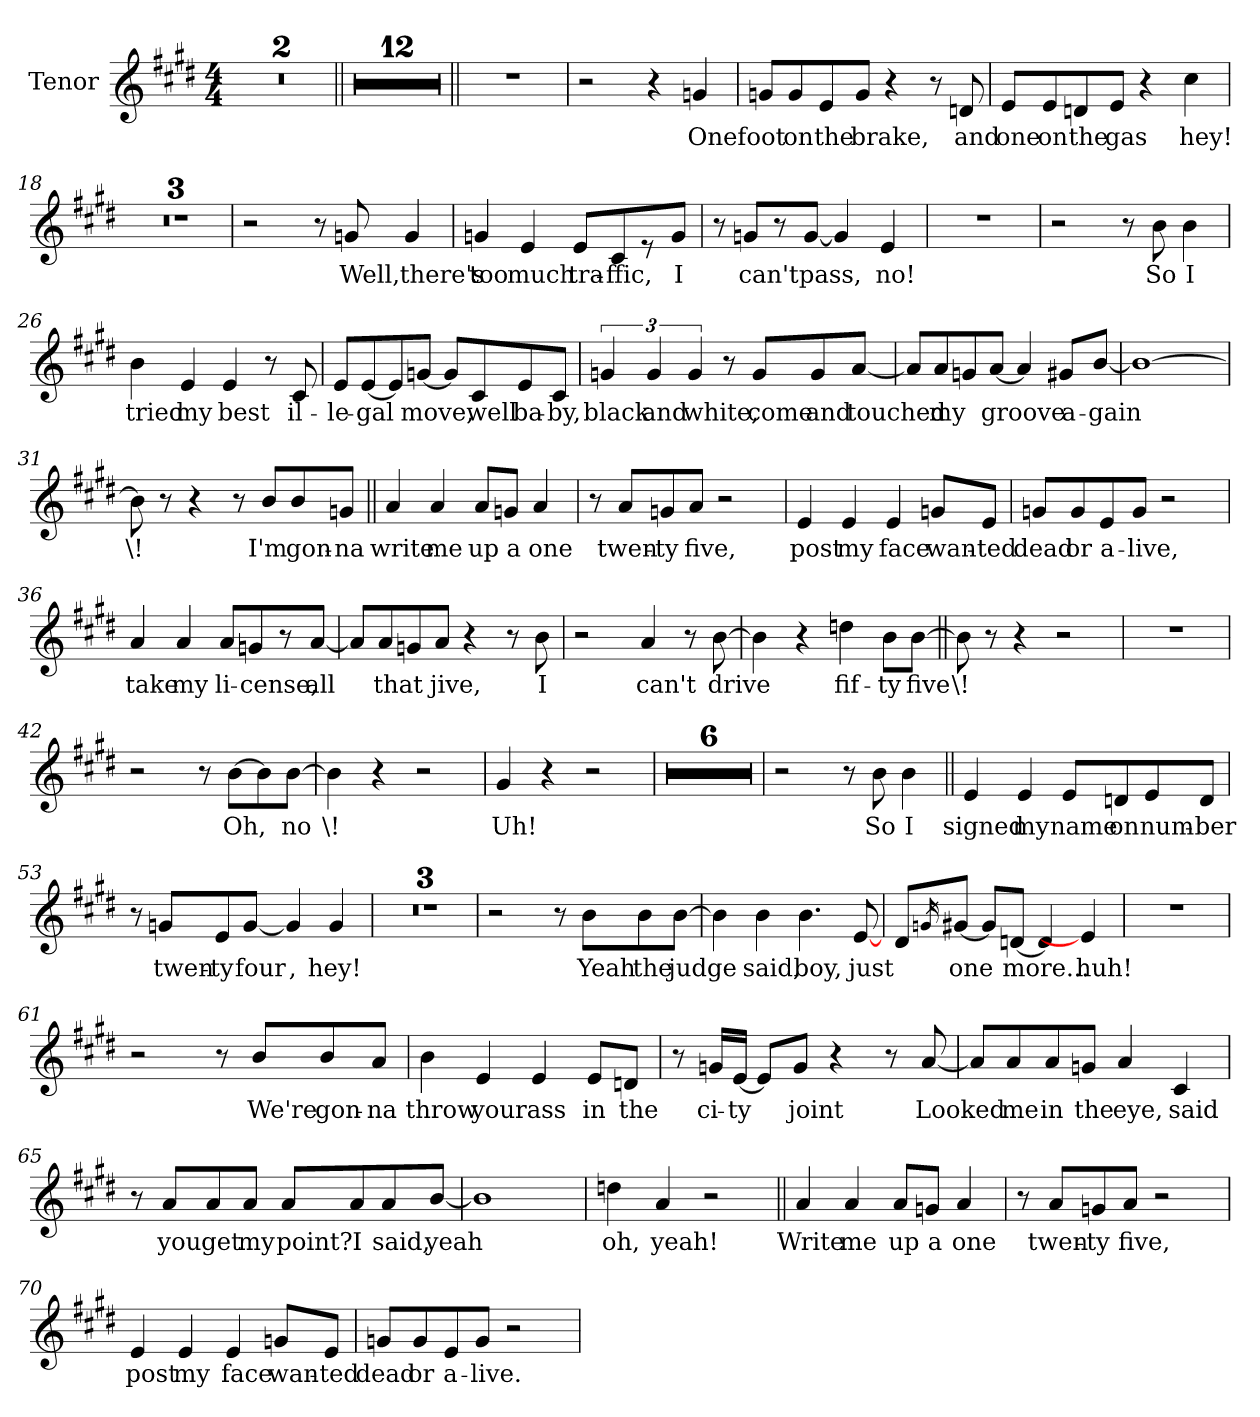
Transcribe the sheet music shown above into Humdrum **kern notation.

**kern	**text
*part1	*part1
*staff1	*staff1
*I"Tenor	*
*I'T	*
*clefG2	*
*k[f#c#g#d#]	*
*E:	*
*M4/4	*
=	=
1r;<	.
=1	=1
1r	.
=2||	=2||
1r	.
=3	=3
1r	.
=4	=4
1r	.
=5	=5
1r	.
!!LO:LB:g=z
=6	=6
1r	.
=7	=7
1r	.
=8	=8
1r	.
=9	=9
1r	.
!!LO:LB:g=z
=10	=10
1r	.
=11	=11
1r	.
=12	=12
1r	.
=13	=13
1r	.
!!LO:LB:g=z
=14||	=14||
1r	.
=15	=15
2r	.
4r	.
!	!LO:LY:b
4gn/	One
=16	=16
!	!LO:LY:b
8gn/L	foot
!	!LO:LY:b
8g/	on
!	!LO:LY:b
8e/	the
!	!LO:LY:b
8g/J	brake,
4r	.
8r	.
!	!LO:LY:b
8dn/	and
=17	=17
!	!LO:LY:b
8e/L	one
!	!LO:LY:b
8e/	on
!	!LO:LY:b
8dn/	the
!	!LO:LY:b
8e/J	gas
4r	.
!LO:N:head=solid	!LO:LY:b
4cc#\	hey!
=18	=18
1r	.
=19	=19
1r	.
!!LO:LB:g=z
=20	=20
1r	.
=21	=21
2r	.
8r	.
!	!LO:LY:b
8gn/	Well,
!	!LO:LY:b
4g/	there's
=22	=22
!	!LO:LY:b
4gn/	too
!	!LO:LY:b
4e/	much
!	!LO:LY:b
8e/L	tra-
!	!LO:LY:b
8c#/	-ffic,
8r	.
!	!LO:LY:b
8g/J	I
=23	=23
8r	.
!	!LO:LY:b
8gn/L	can't
8r	.
!	!LO:LY:b
[8g/J	pass,
4g/]	.
!	!LO:LY:b
4e/	no!
=24	=24
1r	.
=25	=25
2r	.
8r	.
!	!LO:LY:b
8b\	So
!	!LO:LY:b
4b\	I
!!LO:LB:g=z
=26	=26
!	!LO:LY:b
4b\	tried
!	!LO:LY:b
4e/	my
!	!LO:LY:b
4e/	best
8r	.
!	!LO:LY:b
8c#/	il-
=27	=27
!	!LO:LY:b
8e/L	-le-
!	!LO:LY:b
[8e/	-gal
8e/]	.
!	!LO:LY:b
[8gn/J	move,
8g/L]	.
!	!LO:LY:b
8c#/	well
!	!LO:LY:b
8e/	ba-
!	!LO:LY:b
8c#/J	-by,
=28	=28
!	!LO:LY:b
6gn/	black
!	!LO:LY:b
6g/	and
!	!LO:LY:b
6g/	white,
8r	.
!	!LO:LY:b
8g/L	come
!	!LO:LY:b
8g/	and
!	!LO:LY:b
[8a/J	touched
!!LO:LB:g=z
=29	=29
8a/L]	.
!	!LO:LY:b
8a/	my
8gn/	.
!	!LO:LY:b
[8a/J	groove
4a/]	.
!	!LO:LY:b
8g#X/L	a-
!	!LO:LY:b
[8b/J	-gain
=30	=30
1b_	.
=31	=31
!	!LO:LY:b
8b\]	\!
8r	.
4r	.
8r	.
!	!LO:LY:b
8b/L	I'm
!	!LO:LY:b
8b/	gon-
!	!LO:LY:b
8gn/J	-na
!!LO:LB:g=z
=32||	=32||
!	!LO:LY:b
4a/	write
!	!LO:LY:b
4a/	me
!	!LO:LY:b
8a/L	up
!	!LO:LY:b
8gn/J	a
!	!LO:LY:b
4a/	one
=33	=33
8r	.
!	!LO:LY:b
8a/L	twen-
!	!LO:LY:b
8gn/	-ty
!	!LO:LY:b
8a/J	five,
2r	.
=34	=34
!	!LO:LY:b
4e/	post
!	!LO:LY:b
4e/	my
!	!LO:LY:b
4e/	face
!	!LO:LY:b
8gn/L	wan-
!	!LO:LY:b
8e/J	-ted
=35	=35
!	!LO:LY:b
8gn/L	dead
!	!LO:LY:b
8g/	or
!	!LO:LY:b
8e/	a-
!	!LO:LY:b
8g/J	-live,
2r	.
!!LO:PB:g=z
=36	=36
!	!LO:LY:b
4a/	take
!	!LO:LY:b
4a/	my
!	!LO:LY:b
8a/L	li-
!	!LO:LY:b
8gn/	-cense,
8r	.
!	!LO:LY:b
[8a/J	all
=37	=37
8a/L]	.
!	!LO:LY:b
8a/	that
8gn/	.
!	!LO:LY:b
8a/J	jive,
4r	.
8r	.
!	!LO:LY:b
8b\	I
=38	=38
2r	.
!	!LO:LY:b
4a/	can't
8r	.
!	!LO:LY:b
[8b\	drive
=39	=39
4b\]	.
4r	.
!	!LO:LY:b
4ddn\	fif-
!	!LO:LY:b
8b\L	-ty
!	!LO:LY:b
[8b\J	five
!!LO:LB:g=z
=40||	=40||
!	!LO:LY:b
8b\]	\!
8r	.
4r	.
2r	.
=41	=41
1r	.
=42	=42
2r	.
8r	.
!	!LO:LY:b
[8b\L	Oh,
8b\]	.
!	!LO:LY:b
[8b\J	no
=43	=43
!	!LO:LY:b
4b\]	\!
4r	.
2r	.
!!LO:LB:g=z
=44	=44
!LO:N:head=solid	!LO:LY:b
4g#/	Uh!
4r	.
2r	.
=45	=45
1r	.
=46	=46
1r	.
=47	=47
1r	.
!!LO:LB:g=z
=48	=48
1r	.
=49	=49
1r	.
=50	=50
1r	.
=51	=51
2r	.
8r	.
!	!LO:LY:b
8b\	So
!	!LO:LY:b
4b\	I
!!LO:LB:g=z
=52||	=52||
!	!LO:LY:b
4e/	signed
!	!LO:LY:b
4e/	my
!	!LO:LY:b
8e/L	name
!	!LO:LY:b
8dn/	on
!	!LO:LY:b
8e/	num-
!	!LO:LY:b
8d/J	-ber
=53	=53
8r	.
!	!LO:LY:b
8gn/L	twen-
!	!LO:LY:b
8e/	-ty
!	!LO:LY:b
[8g/J	four
!	!LO:LY:b
4g/]	,
!	!LO:LY:b
4g/	hey!
=54	=54
1r	.
=55	=55
1r	.
!!LO:LB:g=z
=56	=56
1r	.
=57	=57
2r	.
8r	.
!	!LO:LY:b
8b\L	Yeah
!	!LO:LY:b
8b\	the
!	!LO:LY:b
[8b\J	judge
=58	=58
4b\]	.
!	!LO:LY:b
4b\	said,
!	!LO:LY:b
4.b\	boy,
!	!LO:LY:b
[8e/	just
=59	=59
8d#/L	.
16qgn/	.
!	!LO:LY:b
[8g#X/J	one
8g#/L]	.
!	!LO:LY:b
[8dn/J	more...
4d/]	.
!	!LO:LY:b
4e/]	huh!
!!LO:LB:g=z
=60	=60
1r	.
=61	=61
2r	.
8r	.
!	!LO:LY:b
8b/L	We're
!	!LO:LY:b
8b/	gon-
!	!LO:LY:b
8a/J	-na
=62	=62
!	!LO:LY:b
4b\	throw
!	!LO:LY:b
4e/	your
!	!LO:LY:b
4e/	ass
!	!LO:LY:b
8e/L	in
!	!LO:LY:b
8dn/J	the
=63	=63
8r	.
!	!LO:LY:b
16gn/LL	ci-
!	!LO:LY:b
[16e/JJ	-ty
8e/L]	.
!	!LO:LY:b
8g/J	joint
4r	.
8r	.
!	!LO:LY:b
[8a/	Looked
!!LO:LB:g=z
=64	=64
8a/L]	.
!	!LO:LY:b
8a/	me
!	!LO:LY:b
8a/	in
!	!LO:LY:b
8gn/J	the
!	!LO:LY:b
4a/	eye,
!	!LO:LY:b
4c#/	said
=65	=65
8r	.
!	!LO:LY:b
8a/L	you
!	!LO:LY:b
8a/	get
!	!LO:LY:b
8a/J	my
!	!LO:LY:b
8a/L	point?
!	!LO:LY:b
8a/	I
!	!LO:LY:b
8a/	said,
!	!LO:LY:b
[8b/J	yeah
=66	=66
1b]	.
=67	=67
!	!LO:LY:b
4ddn\	oh,
!	!LO:LY:b
4a/	yeah!
2r	.
!!LO:LB:g=z
=68||	=68||
!	!LO:LY:b
4a/	Write
!	!LO:LY:b
4a/	me
!	!LO:LY:b
8a/L	up
!	!LO:LY:b
8gn/J	a
!	!LO:LY:b
4a/	one
=69	=69
8r	.
!	!LO:LY:b
8a/L	twen-
!	!LO:LY:b
8gn/	-ty
!	!LO:LY:b
8a/J	five,
2r	.
=70	=70
!	!LO:LY:b
4e/	post
!	!LO:LY:b
4e/	my
!	!LO:LY:b
4e/	face
!	!LO:LY:b
8gn/L	wan-
!	!LO:LY:b
8e/J	-ted
=71	=71
!	!LO:LY:b
8gn/L	dead
!	!LO:LY:b
8g/	or
!	!LO:LY:b
8e/	a-
!	!LO:LY:b
8g/J	-live.
2r	.
=	=
*-	*-
